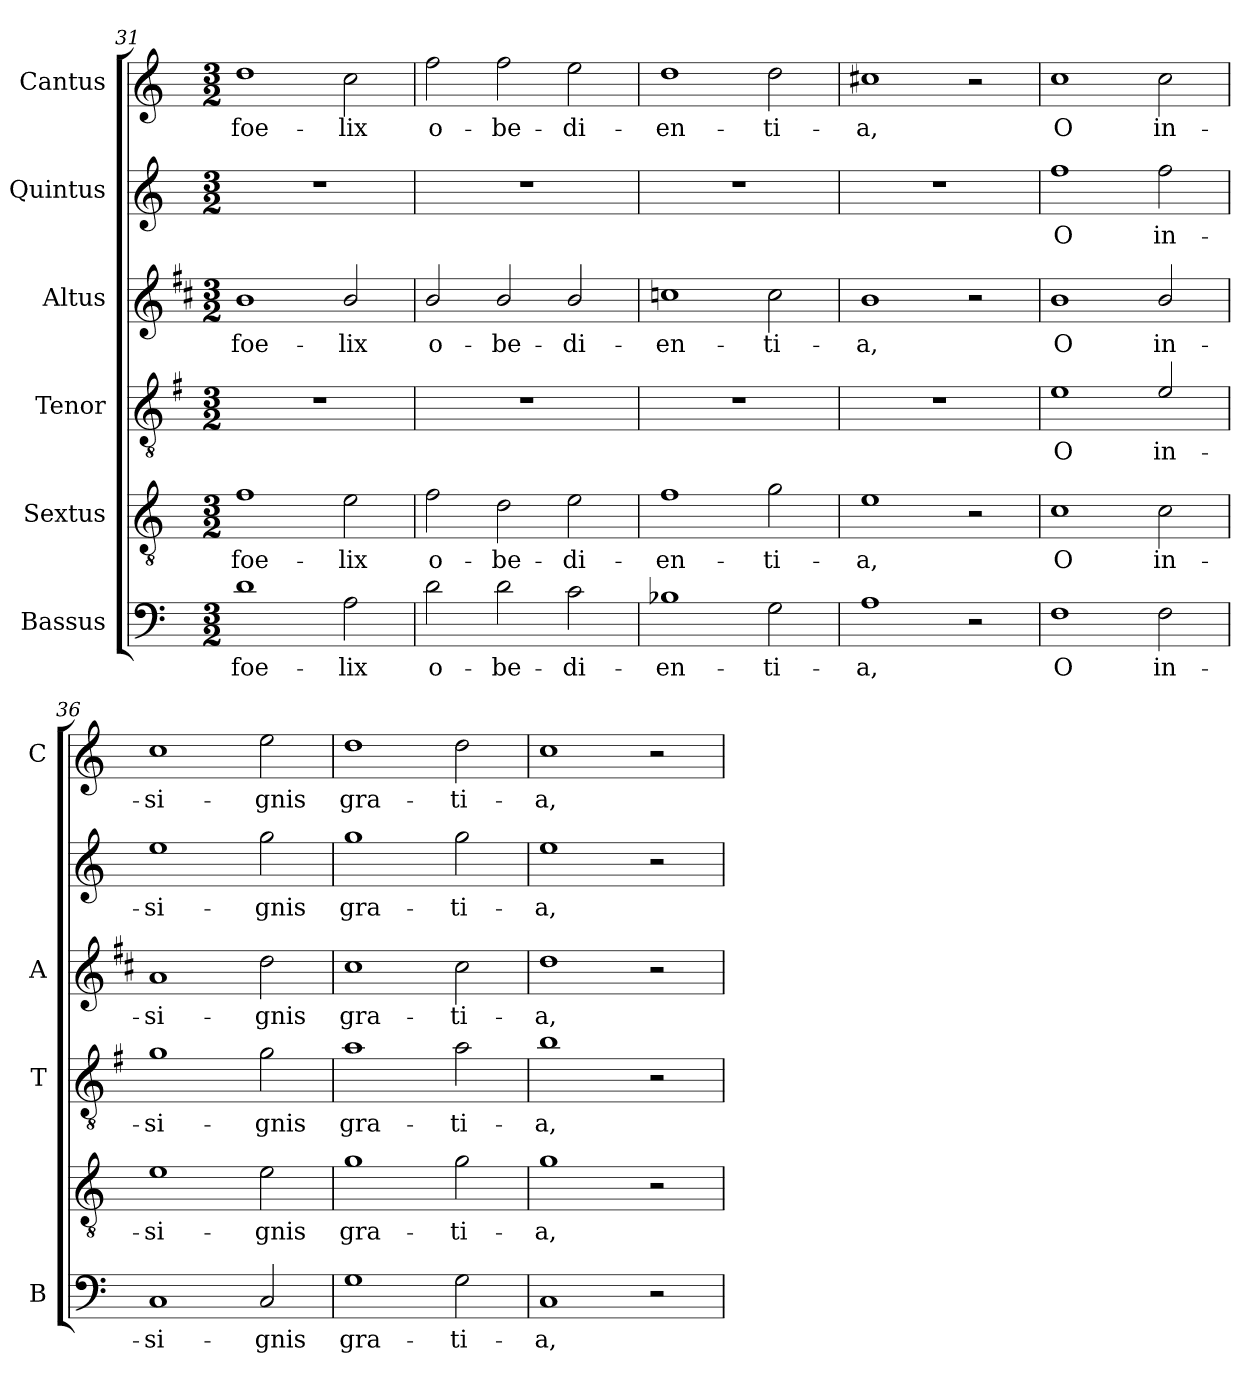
**kern	**text	**kern	**text	**kern	**text	**kern	**text	**kern	**text	**kern	**text
*part6	*part6	*part5	*part5	*part4	*part4	*part3	*part3	*part2	*part2	*part1	*part1
*staff6	*staff6	*staff5	*staff5	*staff4	*staff4	*staff3	*staff3	*staff2	*staff2	*staff1	*staff1
*I"Bassus	*	*I"Sextus	*	*I"Tenor	*	*I"Altus	*	*I"Quintus	*	*I"Cantus	*
*I'B	*	*	*	*I'T	*	*I'A	*	*	*	*I'C	*
*clefF4	*	*clefGv2	*	*clefGv2	*	*clefG2	*	*clefG2	*	*clefG2	*
*	*	*	*	*ITrd4c7	*	*ITrd1c2	*	*	*	*	*
*k[]	*	*k[]	*	*k[]	*	*k[]	*	*k[]	*	*k[]	*
*C:	*	*C:	*	*C:	*	*C:	*	*C:	*	*C:	*
*M3/2	*	*M3/2	*	*M3/2	*	*M3/2	*	*M3/2	*	*M3/2	*
=31	=31	=31	=31	=31	=31	=31	=31	=31	=31	=31	=31
!	!LO:LY:b	!	!LO:LY:b	!	!	!	!LO:LY:b	!	!	!	!LO:LY:b
1d	foe-	1f	foe-	1.r	.	1a	foe-	1.r	.	1dd	foe-
!	!LO:LY:b	!	!LO:LY:b	!	!	!	!LO:LY:b	!	!	!	!LO:LY:b
2A\	-lix	2e\	-lix	.	.	2a/	-lix	.	.	2cc\	-lix
=32	=32	=32	=32	=32	=32	=32	=32	=32	=32	=32	=32
!	!LO:LY:b	!	!LO:LY:b	!	!	!	!LO:LY:b	!	!	!	!LO:LY:b
2d\	o-	2f\	o-	1.r	.	2a/	o-	1.r	.	2ff\	o-
!	!LO:LY:b	!	!LO:LY:b	!	!	!	!LO:LY:b	!	!	!	!LO:LY:b
2d\	-be-	2d\	-be-	.	.	2a/	-be-	.	.	2ff\	-be-
!	!LO:LY:b	!	!LO:LY:b	!	!	!	!LO:LY:b	!	!	!	!LO:LY:b
2c\	-di-	2e\	-di-	.	.	2a/	-di-	.	.	2ee\	-di-
=33	=33	=33	=33	=33	=33	=33	=33	=33	=33	=33	=33
!	!LO:LY:b	!	!LO:LY:b	!	!	!	!LO:LY:b	!	!	!	!LO:LY:b
1B-X	-en-	1f	-en-	1.r	.	1b-X	-en-	1.r	.	1dd	-en-
!	!LO:LY:b	!	!LO:LY:b	!	!	!	!LO:LY:b	!	!	!	!LO:LY:b
2G\	-ti-	2g\	-ti-	.	.	2b-\	-ti-	.	.	2dd\	-ti-
=34	=34	=34	=34	=34	=34	=34	=34	=34	=34	=34	=34
!	!LO:LY:b	!	!LO:LY:b	!	!	!	!LO:LY:b	!	!	!	!LO:LY:b
1A	-a,	1e	-a,	1.r	.	1a	-a,	1.r	.	1cc#X	-a,
2r	.	2r	.	.	.	2r	.	.	.	2r	.
=35	=35	=35	=35	=35	=35	=35	=35	=35	=35	=35	=35
!	!LO:LY:b	!	!LO:LY:b	!	!LO:LY:b	!	!LO:LY:b	!	!LO:LY:b	!	!LO:LY:b
1F	O	1c	O	1A	O	1a	O	1ff	O	1cc	O
!	!LO:LY:b	!	!LO:LY:b	!	!LO:LY:b	!	!LO:LY:b	!	!LO:LY:b	!	!LO:LY:b
2F\	in-	2c\	in-	2A/	in-	2a/	in-	2ff\	in-	2cc\	in-
=36	=36	=36	=36	=36	=36	=36	=36	=36	=36	=36	=36
!	!LO:LY:b	!	!LO:LY:b	!	!LO:LY:b	!	!LO:LY:b	!	!LO:LY:b	!	!LO:LY:b
1C	-si-	1e	-si-	1c	-si-	1g	-si-	1ee	-si-	1cc	-si-
!	!LO:LY:b	!	!LO:LY:b	!	!LO:LY:b	!	!LO:LY:b	!	!LO:LY:b	!	!LO:LY:b
2C/	-gnis	2e\	-gnis	2c\	-gnis	2cc\	-gnis	2gg\	-gnis	2ee\	-gnis
=37	=37	=37	=37	=37	=37	=37	=37	=37	=37	=37	=37
!	!LO:LY:b	!	!LO:LY:b	!	!LO:LY:b	!	!LO:LY:b	!	!LO:LY:b	!	!LO:LY:b
1G	gra-	1g	gra-	1d	gra-	1b	gra-	1gg	gra-	1dd	gra-
!	!LO:LY:b	!	!LO:LY:b	!	!LO:LY:b	!	!LO:LY:b	!	!LO:LY:b	!	!LO:LY:b
2G\	-ti-	2g\	-ti-	2d\	-ti-	2b\	-ti-	2gg\	-ti-	2dd\	-ti-
=38	=38	=38	=38	=38	=38	=38	=38	=38	=38	=38	=38
!	!LO:LY:b	!	!LO:LY:b	!	!LO:LY:b	!	!LO:LY:b	!	!LO:LY:b	!	!LO:LY:b
1C	-a,	1g	-a,	1e	-a,	1cc	-a,	1ee	-a,	1cc	-a,
2r	.	2r	.	2r	.	2r	.	2r	.	2r	.
=	=	=	=	=	=	=	=	=	=	=	=
*-	*-	*-	*-	*-	*-	*-	*-	*-	*-	*-	*-
